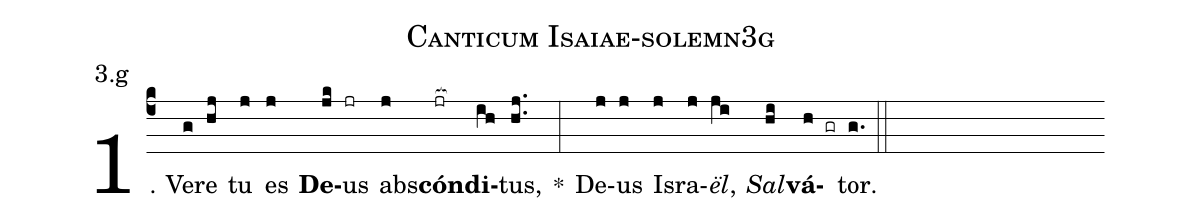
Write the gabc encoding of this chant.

name: Canticum Isaiae-solemn3g;
annotation: 3.g;
%%
(c4)1. Ve(g)re(hj) tu(j) es(j) <b>De</b>(jk)us(jr) abs(j)<b>cón</b>(jr[ocb:1{])<b>di</b>(ih[ocb:0}])tus,(hj..) *(:) De(j)us(j) Is(j)ra(j)<i>ël</i>,(ji) <i>Sal</i>(hi)<b>vá</b>(h gr)tor.(g.) (::)
